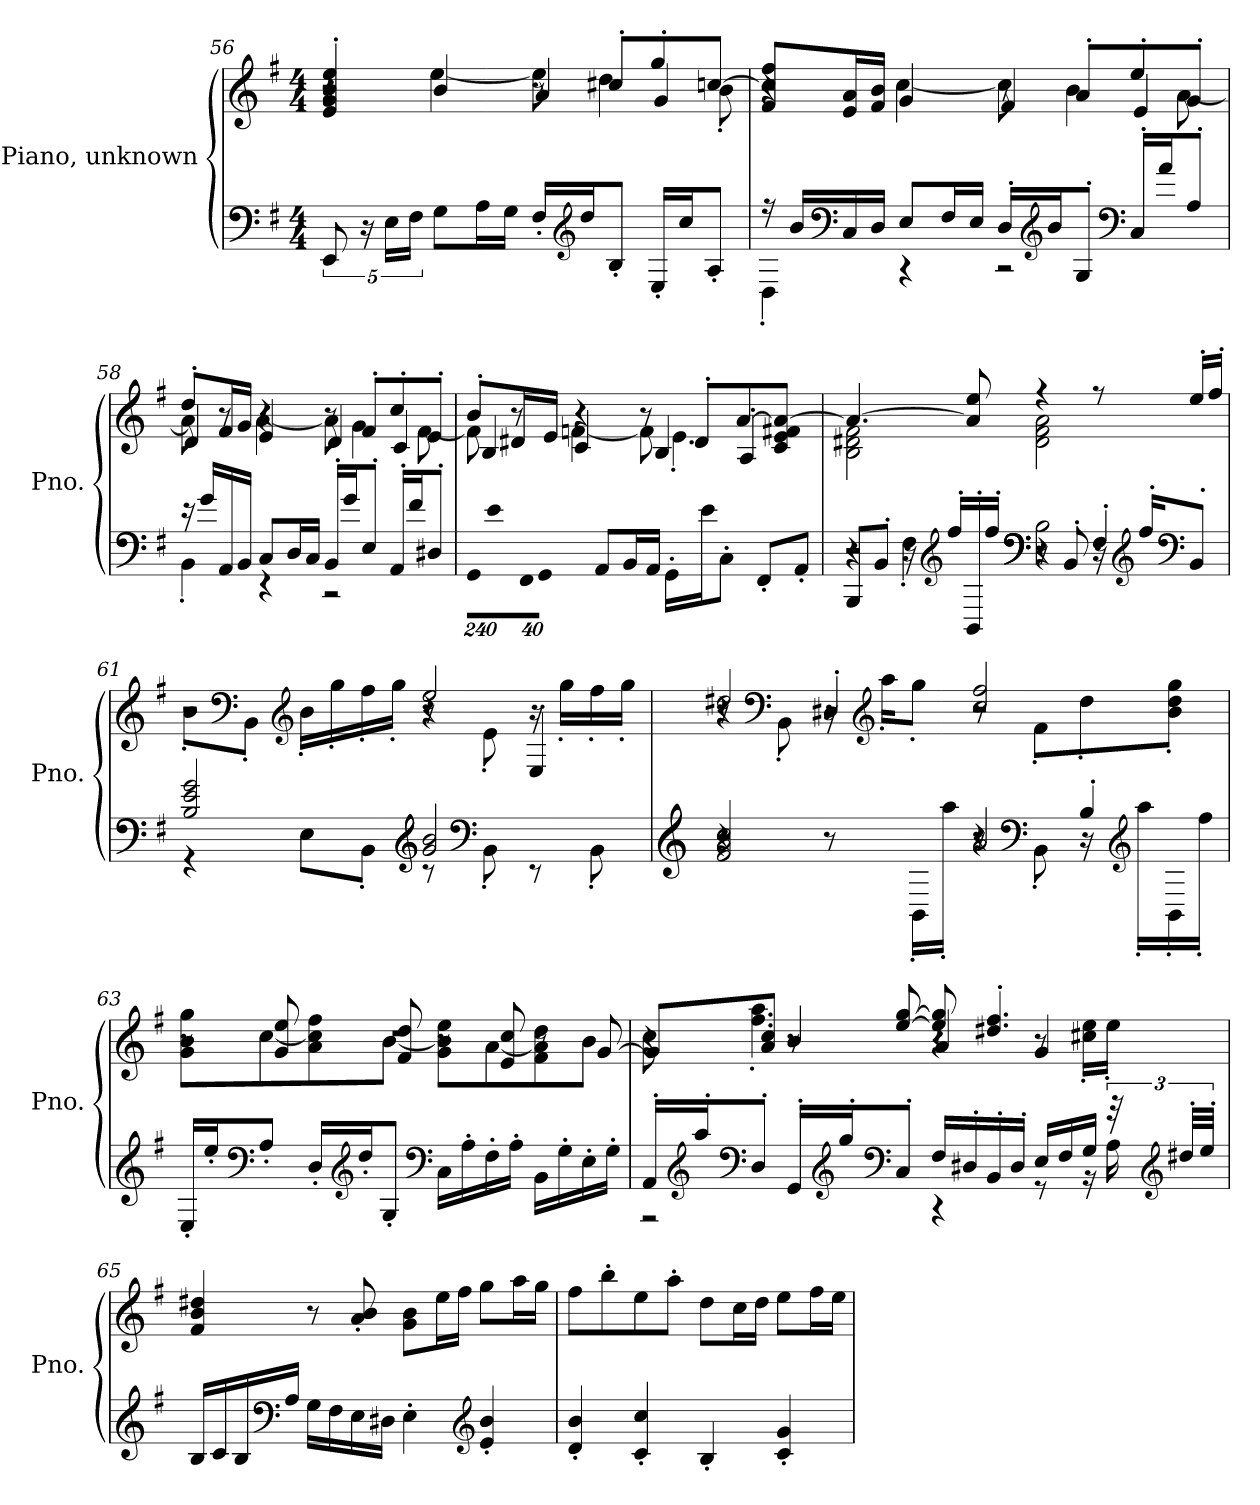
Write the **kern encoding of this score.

**kern	**kern
*part1	*part1
*staff2	*staff1
*I"Piano, unknown	*
*I'Pno.	*
!!LO:LB:g=z
*clefF4	*clefG2
*k[f#]	*k[f#]
*M4/4	*M4/4
=56	=56
*	*^
*	*	*^
10EE/	4e/' 4g/' 4b/' 4ee/'	4r	2r
20r	.	.	.
20E\LL	.	.	.
20F#\JJ	.	.	.
8G\L	4b/	[4ee\	.
16A\L	.	.	.
16G\JJ	.	.	.
16F#'/LL	8r	8ee\]	4a/
*clefG2	*	*	*
16dd/J	.	.	.
8B'/J	8cc#X'/L	4dd\	.
16E'/LL	8gg'/	.	4g/
16cc/J	.	.	.
8A'/J	[8ccn/J	8b'\	.
=57	=57	=57	=57
*^	*	*	*
16r	4D'\	8f#/ 8cc/] 8ff#/L	4r	2r
16b/LL	.	.	.	.
*clefF4	*	*	*	*
16C/	.	16e/ 16a/L	.	.
16D/JJ	.	16f#/ 16b/JJ	.	.
8E/L	4r	4g/	[4cc\	.
16F#/L	.	.	.	.
16E/JJ	.	.	.	.
16D'/LL	2r	8r	8cc\]	4f#/
*clefG2	*	*	*	*
16b/J	.	.	.	.
8G'/J	.	8a'/L	4b\	.
*clefF4	*	*	*	*
16C'/LL	.	8ee'/	.	4e/
16a/J	.	.	.	.
8A'/J	.	8g'/J	[8a\	.
!!LO:LB:g=z	!!	!!
=58	=58	=58	=58	=58
16r	4BB'\	8dd'/L	8a\]	4d/
16g/LL	.	.	.	.
16AA/	.	16f#/L	8r	.
16BB/JJ	.	16g/JJ	.	.
8C/L	4r	4e/	[4a\	4r
16D/L	.	.	.	.
16C/JJ	.	.	.	.
16BB'/LL	2r	8r	8a\]	4d/
16g/J	.	.	.	.
8E'/J	.	8f#'/L	4g\	.
16AA'/LL	.	8cc'/	.	4c/
16f#/J	.	.	.	.
8D#X'/J	.	8e'/J	[8f#\	.
*v	*v	*	*	*
=59	=59	=59	=59
*Xbrackettup	*	*	*
!LO:N:vis=16	!	!	!
1920%137GG\LL	8b'/L	8f#\]	4B/
!LO:N:vis=16	!	!	!
1920%137e\	.	.	.
.	16d#X/L	8r	.
!LO:N:vis=32	!	!	!
640%23FF#\K	.	.	.
!LO:N:vis=16	!	!	!
1920%137GG\JJ	.	.	.
.	16e/JJ	.	.
8AA/L	4c/	[4fn\	4r
16BB/L	.	.	.
16AA/JJ	.	.	.
16GG'\LL	8r	8f\]	4B/
16e\J	.	.	.
8C'\J	8d#'/L	4.e'\	.
8FF#'/L	[8a/	.	4A'/
8AA'/J	8c/ 8e/ 8f#X/ 8a/_J	.	.
*	*	*v	*v
!!LO:PB:g=z
=60	=60	=60
*^	*	*
*	*^	*	*
8BBB/L	4r	2r	4.a/_	2B\ 2d#X\ 2f#\
8BB'/J	.	.	.	.
16r	4F#'\	.	.	.
*clefG2	*	*	*	*
16ff#'/LL	.	.	.	.
16BB'/	.	.	8a/] 8ee/	.
16ff#'/JJ	.	.	.	.
*clefF4	*	*	*	*
8r	2B\	4r	4r	2d#\ 2f#\ 2a\
8BB'/	.	.	.	.
16r	.	4F#'/	8r	.
*clefG2	*	*	*	*
16ff#'/KL	.	.	.	.
*clefF4	*	*	*	*
8BB'/J	.	.	16ee'/LL	.
.	.	.	16ff#'/JJ	.
*	*v	*v	*	*
=61	=61	=61	=61
*	*	*	*^
2B/ 2e/ 2g/	4r	2r	8b'\L	2r
*	*	*clefF4	*	*
.	.	.	8BB'\J	.
*	*	*clefG2	*	*
.	8E\L	.	16b'\LL	.
.	.	.	16gg'\	.
.	8BB'\J	.	16ff#'\	.
.	.	.	16gg'\JJ	.
*clefG2	*	*	*	*
2g/ 2b/	8r	2ee/	8r	4r
*clefF4	*	*	*	*
.	8BB'\	.	8e'\	.
.	8r	.	16r	4E'/
.	.	.	16gg'\LL	.
.	8BB'\	.	16ff#'\	.
.	.	.	16gg'\JJ	.
*v	*v	*	*	*
!!LO:LB:g=z	!!	!!
=62	=62	=62	=62
*clefG2	*	*	*
*^	*	*	*
*	*^	*	*	*
2f#/ 2a/ 2cc/	4r	2r	2dd#X/	8r	4r
*	*	*	*clefF4	*	*
.	.	.	.	8BB'\	.
.	8r	.	.	16r	4D#X'/
*	*	*	*clefG2	*	*
.	.	.	.	16aa'\KL	.
.	16BB'\LL	.	.	8gg'\J	.
.	16aa'\JJ	.	.	.	.
2a/	8r	4r	2cc/ 2ff#/	8r	2r
*clefF4	*	*	*	*	*
.	8BB'\	.	.	8f#'\L	.
.	16r	4B'/	.	8dd#'\	.
*clefG2	*	*	*	*	*
.	16aa'\LL	.	.	.	.
.	16BB'\	.	.	8b\' 8dd#\' 8gg\'J	.
.	16ff#'\JJ	.	.	.	.
*v	*v	*v	*	*	*
=63	=63	=63	=63
16E'/LL	1r	8g\ 8b\ 8gg\L	8r
16ee'/J	.	.	.
*clefF4	*	*	*
8A'/J	.	[8cc\	8g/ 8ee/
16D'/LL	.	8a\ 8cc\] 8ff#\	8r
*clefG2	*	*	*
16dd'/J	.	.	.
8G'/J	.	[8b\J	8f#/ 8dd/
*clefF4	*	*	*
16C\LL	.	8g\ 8b\] 8ee\L	8r
16A'\	.	.	.
16F#'\	.	[8a\	8e/ 8cc/
16A'\JJ	.	.	.
16BB\LL	.	8f#\ 8a\] 8dd\	8r
16G'\	.	.	.
16E'\	.	8b\J	[8g/
16G'\JJ	.	.	.
!!LO:LB:g=z	!!	!!
=64	=64	=64	=64
*^	*	*	*
16AA'/LL	2r	4r	8cc\	8g/L]
*clefG2	*	*	*	*
16aa'/J	.	.	.	.
*clefF4	*	*	*	*
8D'/J	.	.	4.ff#\' 4.aa\'	8a/ 8cc/J
16GG'/LL	.	8r	.	4b/
*clefG2	*	*	*	*
16gg'/J	.	.	.	.
*clefF4	*	*	*	*
8C'/J	.	[8ee/ [8gg/	.	.
16F#/LL	4r	8ee/] 8gg/]	4r	4a/
16D#X'/	.	.	.	.
16BB'/	.	4.dd#X/' 4.ff#/'	.	.
16D#'/JJ	.	.	.	.
16E/LL	8r	.	8r	4g/
16F#/	.	.	.	.
16G/JJ	16r	.	16cc#X\' 16ee\'LL	.
*brackettup	*	*	*	*
48r	16A\	.	16ee'\JJ	.
*clefG2	*	*	*	*
48dd#X'/LLL	.	.	.	.
48ee'/JJJ	.	.	.	.
*v	*v	*	*	*
*	*v	*v	*v
!!LO:LB:g=z
=65	=65
16B/LL	4f#/ 4b/ 4dd#X/
16c/	.
16B/	.
*clefF4	*
16A/JJ	.
16G\LL	8r
16F#\	.
16E\	8a/' 8b/'
16D#X\JJ	.
4E'\	8g\ 8b\L
.	16ee\L
.	16ff#\JJ
*clefG2	*
4e/' 4b/'	8gg\L
.	16aa\L
.	16gg\JJ
=66	=66
4d/' 4b/'	8ff#\L
.	8bb'\
4c/' 4cc/'	8ee\
.	8aa'\J
4B'/	8dd\L
.	16cc\L
.	16dd\JJ
4c/' 4g/'	8ee\L
.	16ff#\L
.	16ee\JJ
=	=
*-	*-
